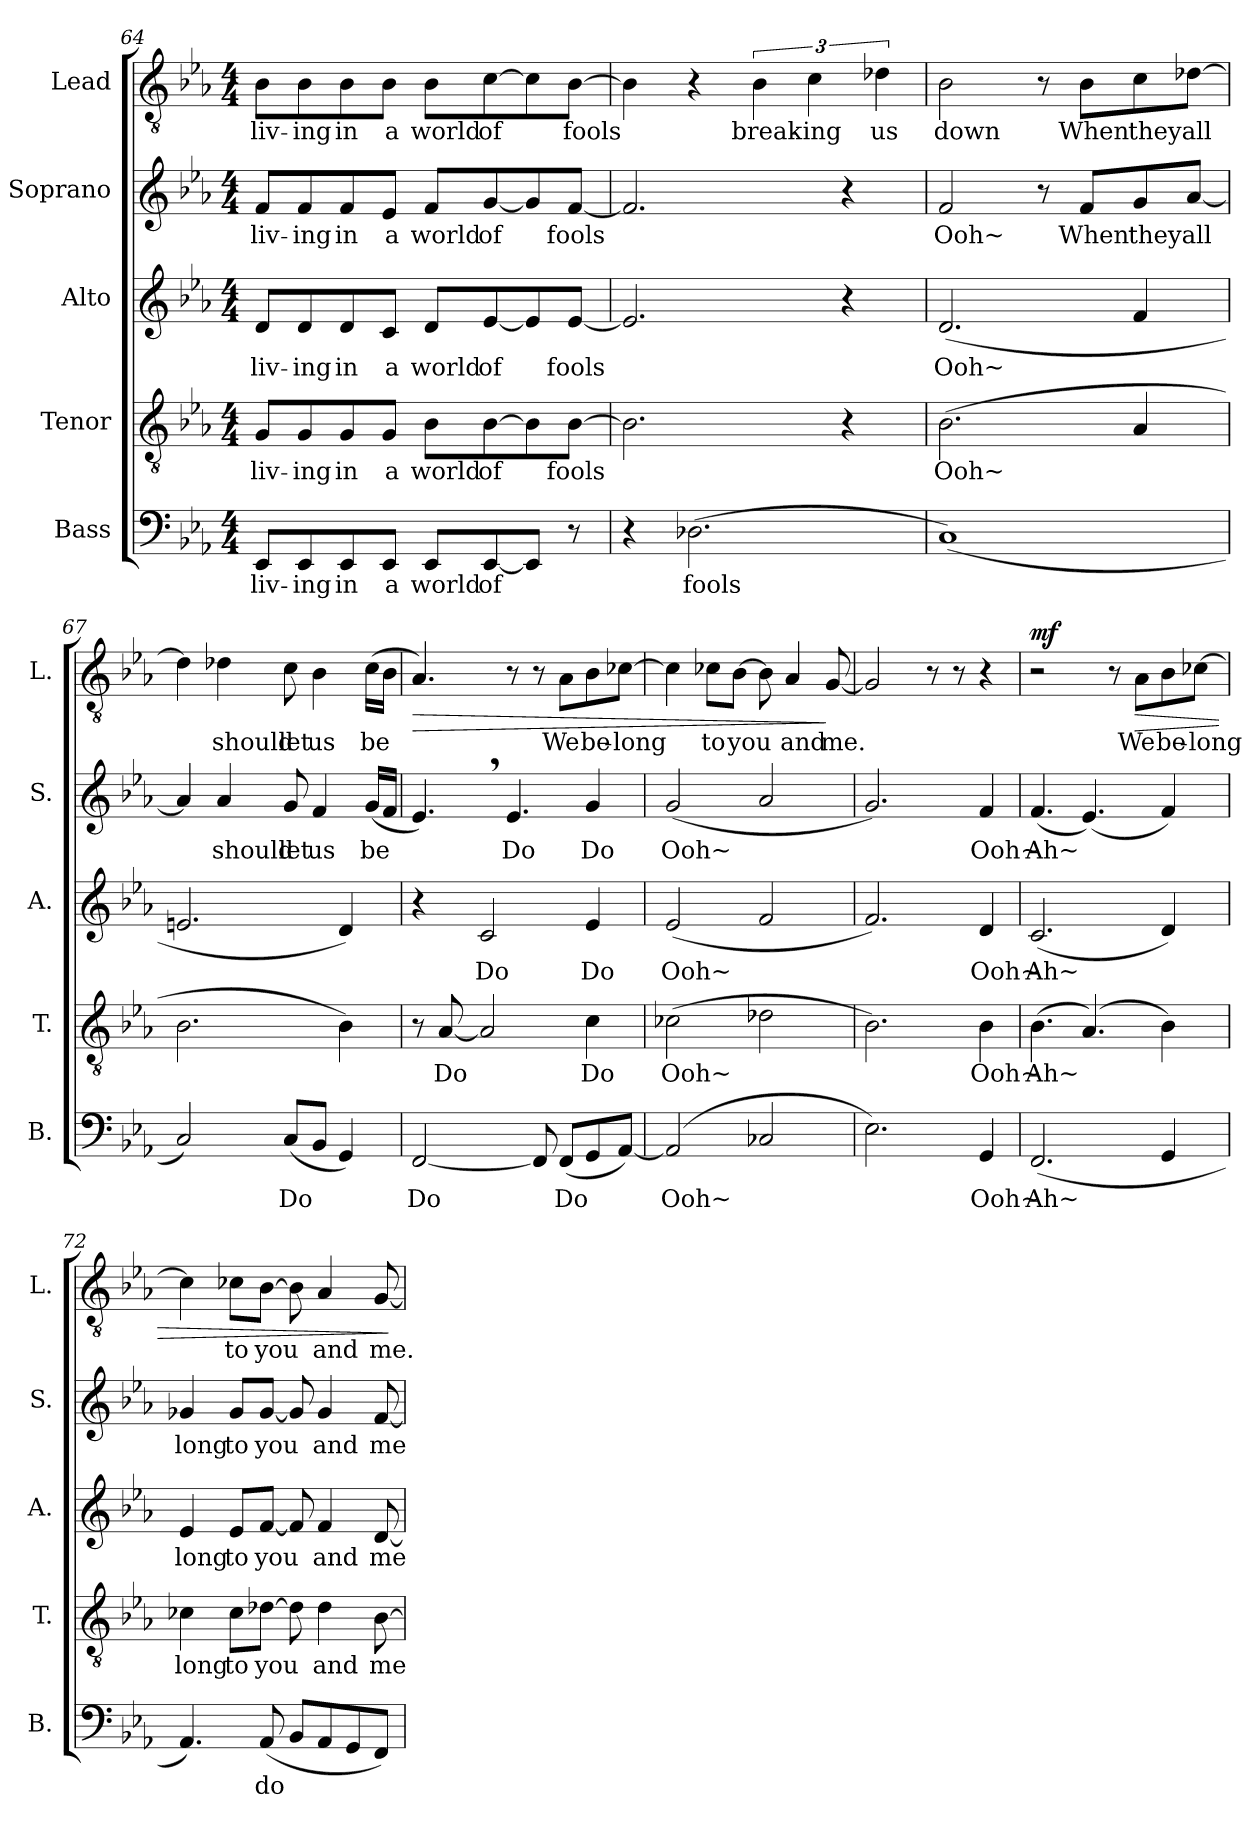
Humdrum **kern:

**kern	**text	**kern	**text	**kern	**text	**kern	**text	**kern	**text	**dynam
*part5	*part5	*part4	*part4	*part3	*part3	*part2	*part2	*part1	*part1	*part1
*staff5	*staff5	*staff4	*staff4	*staff3	*staff3	*staff2	*staff2	*staff1	*staff1	*staff1
*I"Bass	*	*I"Tenor	*	*I"Alto	*	*I"Soprano	*	*I"Lead	*	*
*I'B.	*	*I'T.	*	*I'A.	*	*I'S.	*	*I'L.	*	*
!!LO:PB:g=z
*clefF4	*	*clefGv2	*	*clefG2	*	*clefG2	*	*clefGv2	*	*
*k[b-e-a-]	*	*k[b-e-a-]	*	*k[b-e-a-]	*	*k[b-e-a-]	*	*k[b-e-a-]	*	*
*M4/4	*	*M4/4	*	*M4/4	*	*M4/4	*	*M4/4	*	*
=64	=64	=64	=64	=64	=64	=64	=64	=64	=64	=64
8EE-/L	liv-	8G/L	liv-	8d/L	liv-	8f/L	liv-	8B-\L	liv-	.
8EE-/	-ing	8G/	-ing	8d/	-ing	8f/	-ing	8B-\	-ing	.
8EE-/	in	8G/	in	8d/	in	8f/	in	8B-\	in	.
8EE-/J	a	8G/J	a	8c/J	a	8e-/J	a	8B-\J	a	.
8EE-/L	world	8B-\L	world	8d/L	world	8f/L	world	8B-\L	world	.
[8EE-/	of	[8B-\	of	[8e-/	of	[8g/	of	[8c\	of	.
8EE-/J]	.	8B-\]	.	8e-/]	.	8g/]	.	8c\]	.	.
8r	.	[8B-\J	fools	[8e-/J	fools	[8f/J	fools	[8B-\J	fools	.
=65	=65	=65	=65	=65	=65	=65	=65	=65	=65	=65
4r	.	2.B-\]	.	2.e-/]	.	2.f/]	.	4B-\]	.	.
(2.D-X\	fools	.	.	.	.	.	.	4r	.	.
.	.	.	.	.	.	.	.	6B-\	break-	.
.	.	.	.	.	.	.	.	6c\	-ing	.
.	.	4r	.	4r	.	4r	.	.	.	.
.	.	.	.	.	.	.	.	6d-X\	us	.
=66	=66	=66	=66	=66	=66	=66	=66	=66	=66	=66
(1C)	.	(2.B-\	-Ooh~	(2.d/	-Ooh~	2f/	Ooh~	2B-\	down	.
.	.	.	.	.	.	8r	.	8r	.	.
.	.	.	.	.	.	8f/L	When	8B-\L	When	.
.	.	4A-/	.	4f/	.	8g/	they	8c\	they	.
.	.	.	.	.	.	[8a-/J	all	[8d-X\J	all	.
!!LO:LB:g=z
=67	=67	=67	=67	=67	=67	=67	=67	=67	=67	=67
2C/)	.	2.B-\	.	2.en/	.	4a-/]	.	4d-\]	.	.
.	.	.	.	.	.	4a-/	should	4d-X\	should	.
(8C/L	Do	.	.	.	.	8g/	let	8c\	let	.
8BB-/J	.	.	.	.	.	4f/	us	4B-\	us	.
4GG/)	.	4B-\)	.	4d/)	.	.	.	.	.	.
.	.	.	.	.	.	(16g/LL	be	(16c\LL	be	.
.	.	.	.	.	.	16f/JJ	.	16B-\JJ	.	.
=68	=68	=68	=68	=68	=68	=68	=68	=68	=68	=68
!	!	!	!	!	!	!	!	!	!	!LO:HP:b
[2FF/	Do	8r	.	4r	.	4.e-,/)	.	4.A-/)	.	>
.	.	[8A-/	Do	.	.	.	.	.	.	.
.	.	2A-/]	.	2c/	Do	.	.	.	.	.
.	.	.	.	.	.	4.e-/	Do	8r	.	.
8FF/]	.	.	.	.	.	.	.	8r	.	.
(8FF/L	Do	.	.	.	.	.	.	8A-\L	We	.
8GG/	.	4c\	Do	4e-/	Do	4g/	Do	8B-\	be-	.
[8AA-/J)	.	.	.	.	.	.	.	[8c-X\J	-long	.
=69	=69	=69	=69	=69	=69	=69	=69	=69	=69	=69
(2AA-/]	Ooh~	(2c-X\	Ooh~	(2e-/	Ooh~	(2g/	Ooh~	4c-\]	.	.
.	.	.	.	.	.	.	.	8c-X\L	to	.
.	.	.	.	.	.	.	.	[8B-\J	you	.
2C-X/	.	2d-X\	.	2f/	.	2a-/	.	8B-\]	.	.
.	.	.	.	.	.	.	.	4A-/	and	.
.	.	.	.	.	.	.	.	[8G/	me.	]
=70	=70	=70	=70	=70	=70	=70	=70	=70	=70	=70
2.E-\)	.	2.B-\)	.	2.f/)	.	2.g/)	.	2G/]	.	.
.	.	.	.	.	.	.	.	8r	.	.
.	.	.	.	.	.	.	.	8r	.	.
4GG/	Ooh~	4B-\	Ooh~	4d/	Ooh~	4f/	Ooh~	4r	.	.
!!LO:PB:g=z
=71	=71	=71	=71	=71	=71	=71	=71	=71	=71	=71
!	!	!	!	!	!	!	!	!	!	!LO:DY:b
(2.FF/	Ah~	(4.B-\	Ah~	(2.c/	Ah~	(4.f/	Ah~	2r	.	mf
.	.	(4.A-/)	.	.	.	(4.e-/)	.	.	.	.
.	.	.	.	.	.	.	.	8r	.	.
!	!	!	!	!	!	!	!	!	!	!LO:HP:b
.	.	.	.	.	.	.	.	8A-\L	We	>
4GG/	.	4B-\)	.	4d/)	.	4f/)	.	8B-\	be-	.
.	.	.	.	.	.	.	.	[8c-X\J	-long	.
=72	=72	=72	=72	=72	=72	=72	=72	=72	=72	=72
4.AA-/)	.	4c-X\	long	4e-/	long	4g-X/	long	4c-\]	.	.
.	.	8c-\L	to	8e-/L	to	8g-/L	to	8c-X\L	to	.
(8AA-/	do	[8d-X\J	you	[8f/J	you	[8g-/J	you	[8B-\J	you	.
8BB-/L	.	8d-\]	.	8f/]	.	8g-/]	.	8B-\]	.	.
8AA-/	.	4d-\	and	4f/	and	4g-/	and	4A-/	and	.
8GG/	.	.	.	.	.	.	.	.	.	.
8FF/J)	.	[8B-\	me	[8d/	me	[8f/	me	[8G/	me.	.
.	.	.	.	.	.	.	.	.	.	]
=	=	=	=	=	=	=	=	=	=	=
*-	*-	*-	*-	*-	*-	*-	*-	*-	*-	*-
